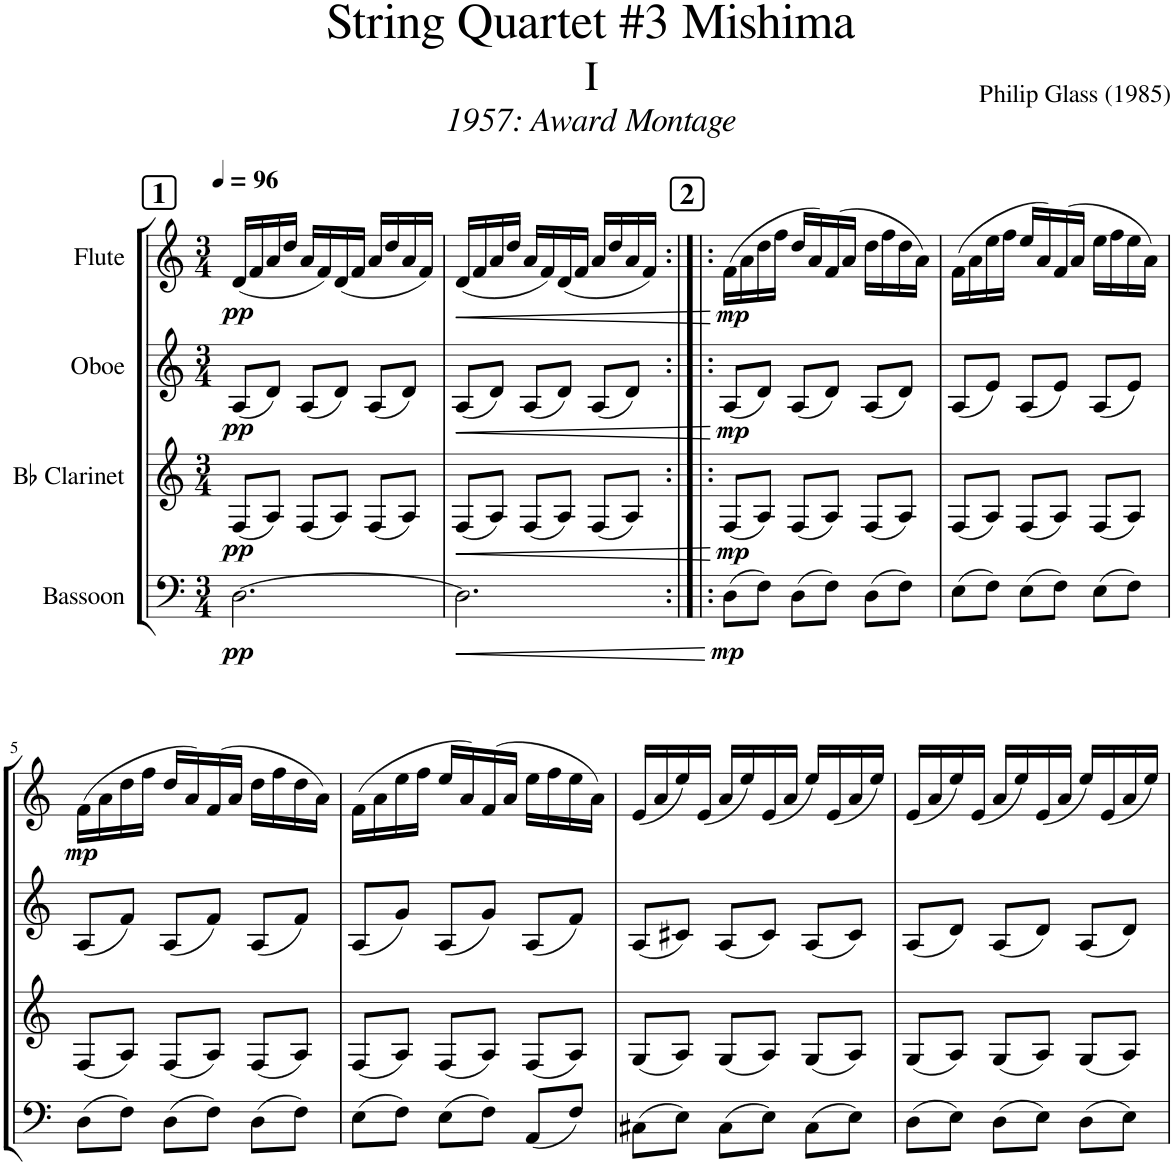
**kern	**dynam	**kern	**dynam	**kern	**dynam	**kern	**dynam
*part4	*part4	*part3	*part3	*part2	*part2	*part1	*part1
*staff4	*staff4	*staff3	*staff3	*staff2	*staff2	*staff1	*staff1
*I"Bassoon	*	*I"Bb Clarinet	*	*I"Oboe	*	*I"Flute	*
*I'Bsn	*	*I'Cl	*	*I'Ob	*	*I'Fl	*
*clefF4	*	*clefG2	*	*clefG2	*	*clefG2	*
*	*	*ITrd1c2	*	*	*	*	*
*k[]	*	*k[]	*	*k[]	*	*k[]	*
*M3/4	*	*M3/4	*	*M3/4	*	*M3/4	*
*MM96	*	*MM96	*	*MM96	*	*MM96	*
!!LO:REH:place=s1:a:B:cj:fs=14:t=1
=1	=1	=1	=1	=1	=1	=1	=1
!	!LO:DY:b	!	!LO:DY:b	!	!LO:DY:b	!	!LO:DY:b
[2.D\	pp	(8F/L	pp	(8A/L	pp	(16d/LL	pp
.	.	.	.	.	.	16f/	.
.	.	8A/J)	.	8d/J)	.	16a/	.
.	.	.	.	.	.	16dd/JJ	.
.	.	(8F/L	.	(8A/L	.	16a/LL	.
.	.	.	.	.	.	16f/)	.
.	.	8A/J)	.	8d/J)	.	(16d/	.
.	.	.	.	.	.	16f/JJ	.
.	.	(8F/L	.	(8A/L	.	16a/LL	.
.	.	.	.	.	.	16dd/	.
.	.	8A/J)	.	8d/J)	.	16a/	.
.	.	.	.	.	.	16f/JJ)	.
=2	=2	=2	=2	=2	=2	=2	=2
!	!LO:HP:b	!	!LO:HP:b	!	!LO:HP:b	!	!LO:HP:b
2.D\]	<	(8F/L	<	(8A/L	<	(16d/LL	<
.	.	.	.	.	.	16f/	.
.	.	8A/J)	.	8d/J)	.	16a/	.
.	.	.	.	.	.	16dd/JJ	.
.	.	(8F/L	.	(8A/L	.	16a/LL	.
.	.	.	.	.	.	16f/)	.
.	.	8A/J)	.	8d/J)	.	(16d/	.
.	.	.	.	.	.	16f/JJ	.
.	.	(8F/L	.	(8A/L	.	16a/LL	.
.	.	.	.	.	.	16dd/	.
.	.	8A/J)	.	8d/J)	.	16a/	.
.	.	.	.	.	.	16f/JJ)	.
.	[	.	[	.	[	.	[
!!LO:REH:place=s1:a:B:cj:fs=14:t=2
=3:|!|:	=3:|!|:	=3:|!|:	=3:|!|:	=3:|!|:	=3:|!|:	=3:|!|:	=3:|!|:
!	!LO:DY:b	!	!LO:DY:b	!	!LO:DY:b	!	!LO:DY:b
(8D\L	mp	(8F/L	mp	(8A/L	mp	(16f\LL	mp
.	.	.	.	.	.	16a\	.
8F\J)	.	8A/J)	.	8d/J)	.	16dd\	.
.	.	.	.	.	.	16ff\JJ	.
(8D\L	.	(8F/L	.	(8A/L	.	16dd/LL	.
.	.	.	.	.	.	16a/)	.
8F\J)	.	8A/J)	.	8d/J)	.	(16f/	.
.	.	.	.	.	.	16a/JJ	.
(8D\L	.	(8F/L	.	(8A/L	.	16dd\LL	.
.	.	.	.	.	.	16ff\	.
8F\J)	.	8A/J)	.	8d/J)	.	16dd\	.
.	.	.	.	.	.	16a\JJ)	.
=4	=4	=4	=4	=4	=4	=4	=4
(8E\L	.	(8F/L	.	(8A/L	.	(16f\LL	.
.	.	.	.	.	.	16a\	.
8F\J)	.	8A/J)	.	8e/J)	.	16ee\	.
.	.	.	.	.	.	16ff\JJ	.
(8E\L	.	(8F/L	.	(8A/L	.	16ee/LL	.
.	.	.	.	.	.	16a/)	.
8F\J)	.	8A/J)	.	8e/J)	.	(16f/	.
.	.	.	.	.	.	16a/JJ	.
(8E\L	.	(8F/L	.	(8A/L	.	16ee\LL	.
.	.	.	.	.	.	16ff\	.
8F\J)	.	8A/J)	.	8e/J)	.	16ee\	.
.	.	.	.	.	.	16a\JJ)	.
!!LO:LB:g=z
=5	=5	=5	=5	=5	=5	=5	=5
!	!	!	!	!	!	!	!LO:DY:b
(8D\L	.	(8F/L	.	(8A/L	.	(16f\LL	mp
.	.	.	.	.	.	16a\	.
8F\J)	.	8A/J)	.	8f/J)	.	16dd\	.
.	.	.	.	.	.	16ff\JJ	.
(8D\L	.	(8F/L	.	(8A/L	.	16dd/LL	.
.	.	.	.	.	.	16a/)	.
8F\J)	.	8A/J)	.	8f/J)	.	(16f/	.
.	.	.	.	.	.	16a/JJ	.
(8D\L	.	(8F/L	.	(8A/L	.	16dd\LL	.
.	.	.	.	.	.	16ff\	.
8F\J)	.	8A/J)	.	8f/J)	.	16dd\	.
.	.	.	.	.	.	16a\JJ)	.
=6	=6	=6	=6	=6	=6	=6	=6
(8E\L	.	(8F/L	.	(8A/L	.	(16f\LL	.
.	.	.	.	.	.	16a\	.
8F\J)	.	8A/J)	.	8g/J)	.	16ee\	.
.	.	.	.	.	.	16ff\JJ	.
(8E\L	.	(8F/L	.	(8A/L	.	16ee/LL	.
.	.	.	.	.	.	16a/)	.
8F\J)	.	8A/J)	.	8g/J)	.	(16f/	.
.	.	.	.	.	.	16a/JJ	.
(8AA/L	.	(8F/L	.	(8A/L	.	16ee\LL	.
.	.	.	.	.	.	16ff\	.
8F/J)	.	8A/J)	.	8f/J)	.	16ee\	.
.	.	.	.	.	.	16a\JJ)	.
=7	=7	=7	=7	=7	=7	=7	=7
(8C#X\L	.	(8G/L	.	(8A/L	.	(16e/LL	.
.	.	.	.	.	.	16a/	.
8E\J)	.	8A/J)	.	8c#X/J)	.	16ee/)	.
.	.	.	.	.	.	(16e/JJ	.
(8C#\L	.	(8G/L	.	(8A/L	.	16a/LL	.
.	.	.	.	.	.	16ee/)	.
8E\J)	.	8A/J)	.	8c#/J)	.	(16e/	.
.	.	.	.	.	.	16a/JJ	.
(8C#\L	.	(8G/L	.	(8A/L	.	16ee/LL)	.
.	.	.	.	.	.	(16e/	.
8E\J)	.	8A/J)	.	8c#/J)	.	16a/	.
.	.	.	.	.	.	16ee/JJ)	.
=8	=8	=8	=8	=8	=8	=8	=8
(8D\L	.	(8G/L	.	(8A/L	.	(16e/LL	.
.	.	.	.	.	.	16a/	.
8E\J)	.	8A/J)	.	8d/J)	.	16ee/)	.
.	.	.	.	.	.	(16e/JJ	.
(8D\L	.	(8G/L	.	(8A/L	.	16a/LL	.
.	.	.	.	.	.	16ee/)	.
8E\J)	.	8A/J)	.	8d/J)	.	(16e/	.
.	.	.	.	.	.	16a/JJ	.
(8D\L	.	(8G/L	.	(8A/L	.	16ee/LL)	.
.	.	.	.	.	.	(16e/	.
8E\J)	.	8A/J)	.	8d/J)	.	16a/	.
.	.	.	.	.	.	16ee/JJ)	.
=	=	=	=	=	=	=	=
*-	*-	*-	*-	*-	*-	*-	*-
